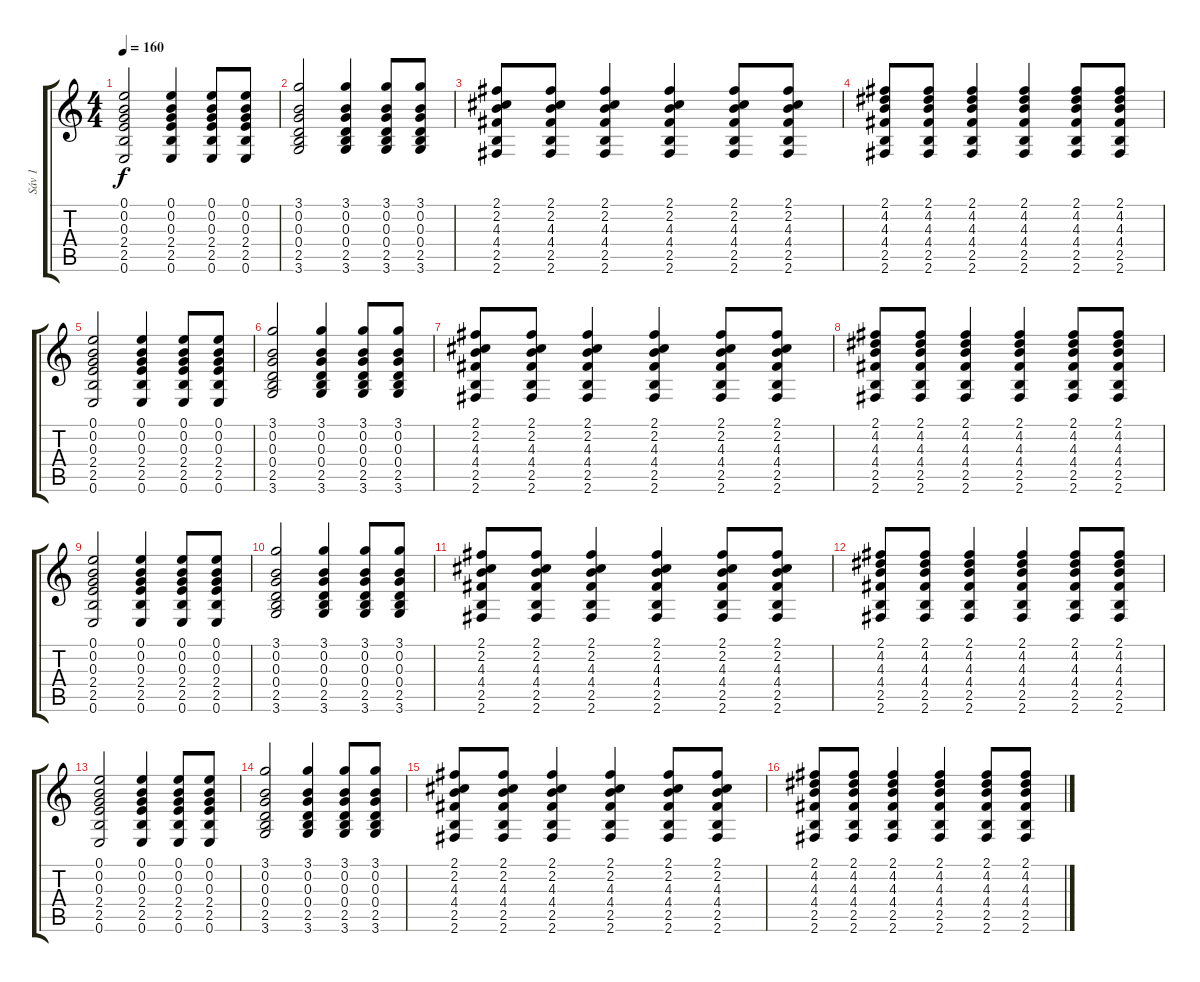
\track ("Sáv 1" "Sáv 1") {instrument acousticguitarsteel}
\staff {score tabs}
\tuning (E4 B3 G3 D3 A2 E2) {hide}
\ts (4 4)
\tempo 160
\clef g2
\ks c
(0.1 0.2 0.3 2.4 2.5 0.6).2{dy f instrument acousticguitarsteel} (0.1 0.2 0.3 2.4 2.5 0.6).4 (0.1 0.2 0.3 2.4 2.5 0.6).8 (0.1 0.2 0.3 2.4 2.5 0.6).8 |
(3.1 0.2 0.3 0.4 2.5 3.6).2 (3.1 0.2 0.3 0.4 2.5 3.6).4 (3.1 0.2 0.3 0.4 2.5 3.6).8 (3.1 0.2 0.3 0.4 2.5 3.6).8 |
(2.1 2.2 4.3 4.4 2.5 2.6).8 (2.1 2.2 4.3 4.4 2.5 2.6).8 (2.1 2.2 4.3 4.4 2.5 2.6).4 (2.1 2.2 4.3 4.4 2.5 2.6).4 (2.1 2.2 4.3 4.4 2.5 2.6).8 (2.1 2.2 4.3 4.4 2.5 2.6).8 |
(2.1 4.2 4.3 4.4 2.5 2.6).8 (2.1 4.2 4.3 4.4 2.5 2.6).8 (2.1 4.2 4.3 4.4 2.5 2.6).4 (2.1 4.2 4.3 4.4 2.5 2.6).4 (2.1 4.2 4.3 4.4 2.5 2.6).8 (2.1 4.2 4.3 4.4 2.5 2.6).8 |
(0.1 0.2 0.3 2.4 2.5 0.6).2 (0.1 0.2 0.3 2.4 2.5 0.6).4 (0.1 0.2 0.3 2.4 2.5 0.6).8 (0.1 0.2 0.3 2.4 2.5 0.6).8 |
(3.1 0.2 0.3 0.4 2.5 3.6).2 (3.1 0.2 0.3 0.4 2.5 3.6).4 (3.1 0.2 0.3 0.4 2.5 3.6).8 (3.1 0.2 0.3 0.4 2.5 3.6).8 |
(2.1 2.2 4.3 4.4 2.5 2.6).8 (2.1 2.2 4.3 4.4 2.5 2.6).8 (2.1 2.2 4.3 4.4 2.5 2.6).4 (2.1 2.2 4.3 4.4 2.5 2.6).4 (2.1 2.2 4.3 4.4 2.5 2.6).8 (2.1 2.2 4.3 4.4 2.5 2.6).8 |
(2.1 4.2 4.3 4.4 2.5 2.6).8 (2.1 4.2 4.3 4.4 2.5 2.6).8 (2.1 4.2 4.3 4.4 2.5 2.6).4 (2.1 4.2 4.3 4.4 2.5 2.6).4 (2.1 4.2 4.3 4.4 2.5 2.6).8 (2.1 4.2 4.3 4.4 2.5 2.6).8 |
(0.1 0.2 0.3 2.4 2.5 0.6).2 (0.1 0.2 0.3 2.4 2.5 0.6).4 (0.1 0.2 0.3 2.4 2.5 0.6).8 (0.1 0.2 0.3 2.4 2.5 0.6).8 |
(3.1 0.2 0.3 0.4 2.5 3.6).2 (3.1 0.2 0.3 0.4 2.5 3.6).4 (3.1 0.2 0.3 0.4 2.5 3.6).8 (3.1 0.2 0.3 0.4 2.5 3.6).8 |
(2.1 2.2 4.3 4.4 2.5 2.6).8 (2.1 2.2 4.3 4.4 2.5 2.6).8 (2.1 2.2 4.3 4.4 2.5 2.6).4 (2.1 2.2 4.3 4.4 2.5 2.6).4 (2.1 2.2 4.3 4.4 2.5 2.6).8 (2.1 2.2 4.3 4.4 2.5 2.6).8 |
(2.1 4.2 4.3 4.4 2.5 2.6).8 (2.1 4.2 4.3 4.4 2.5 2.6).8 (2.1 4.2 4.3 4.4 2.5 2.6).4 (2.1 4.2 4.3 4.4 2.5 2.6).4 (2.1 4.2 4.3 4.4 2.5 2.6).8 (2.1 4.2 4.3 4.4 2.5 2.6).8 |
(0.1 0.2 0.3 2.4 2.5 0.6).2 (0.1 0.2 0.3 2.4 2.5 0.6).4 (0.1 0.2 0.3 2.4 2.5 0.6).8 (0.1 0.2 0.3 2.4 2.5 0.6).8 |
(3.1 0.2 0.3 0.4 2.5 3.6).2 (3.1 0.2 0.3 0.4 2.5 3.6).4 (3.1 0.2 0.3 0.4 2.5 3.6).8 (3.1 0.2 0.3 0.4 2.5 3.6).8 |
(2.1 2.2 4.3 4.4 2.5 2.6).8 (2.1 2.2 4.3 4.4 2.5 2.6).8 (2.1 2.2 4.3 4.4 2.5 2.6).4 (2.1 2.2 4.3 4.4 2.5 2.6).4 (2.1 2.2 4.3 4.4 2.5 2.6).8 (2.1 2.2 4.3 4.4 2.5 2.6).8 |
(2.1 4.2 4.3 4.4 2.5 2.6).8 (2.1 4.2 4.3 4.4 2.5 2.6).8 (2.1 4.2 4.3 4.4 2.5 2.6).4 (2.1 4.2 4.3 4.4 2.5 2.6).4 (2.1 4.2 4.3 4.4 2.5 2.6).8 (2.1 4.2 4.3 4.4 2.5 2.6).8
